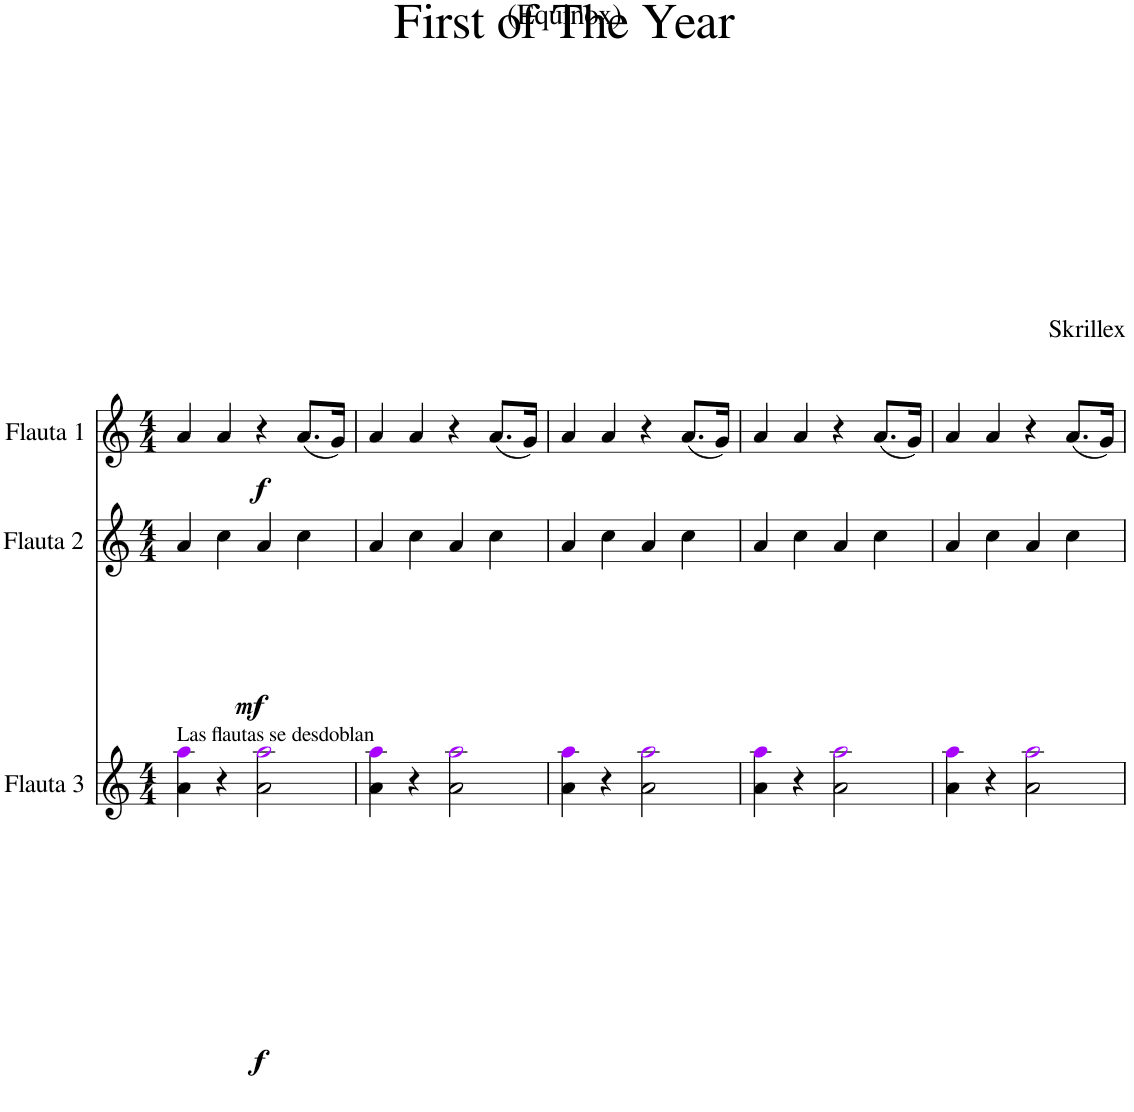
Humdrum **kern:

**kern	**dynam	**kern	**dynam	**kern	**dynam
*part3	*part3	*part2	*part2	*part1	*part1
*staff3	*staff3	*staff2	*staff2	*staff1	*staff1
*I"Flauta 3	*	*I"Flauta 2	*	*I"Flauta 1	*
*I'Fl.3	*	*I'Fl.2	*	*I'Fl.1	*
*clefG2	*	*clefG2	*	*clefG2	*
*k[]	*	*k[]	*	*k[]	*
*M4/4	*	*M4/4	*	*M4/4	*
=1	=1	=1	=1	=1	=1
!LO:TX:a:t=Las flautas se desdoblan	!	!	!	!	!
!	!LO:DY:b	!	!LO:DY:b	!	!LO:DY:b
4a\ 4aai\	f	4a/	mf	4a/	f
4r	.	4cc\	.	4a/	.
2a\ 2aai\	.	4a/	.	4r	.
.	.	4cc\	.	(8.a/L	.
.	.	.	.	16g/Jk)	.
=2	=2	=2	=2	=2	=2
4a\ 4aai\	.	4a/	.	4a/	.
4r	.	4cc\	.	4a/	.
2a\ 2aai\	.	4a/	.	4r	.
.	.	4cc\	.	(8.a/L	.
.	.	.	.	16g/Jk)	.
=3	=3	=3	=3	=3	=3
4a\ 4aai\	.	4a/	.	4a/	.
4r	.	4cc\	.	4a/	.
2a\ 2aai\	.	4a/	.	4r	.
.	.	4cc\	.	(8.a/L	.
.	.	.	.	16g/Jk)	.
=4	=4	=4	=4	=4	=4
4a\ 4aai\	.	4a/	.	4a/	.
4r	.	4cc\	.	4a/	.
2a\ 2aai\	.	4a/	.	4r	.
.	.	4cc\	.	(8.a/L	.
.	.	.	.	16g/Jk)	.
=5	=5	=5	=5	=5	=5
4a\ 4aai\	.	4a/	.	4a/	.
4r	.	4cc\	.	4a/	.
2a\ 2aai\	.	4a/	.	4r	.
.	.	4cc\	.	(8.a/L	.
.	.	.	.	16g/Jk)	.
=	=	=	=	=	=
*-	*-	*-	*-	*-	*-
